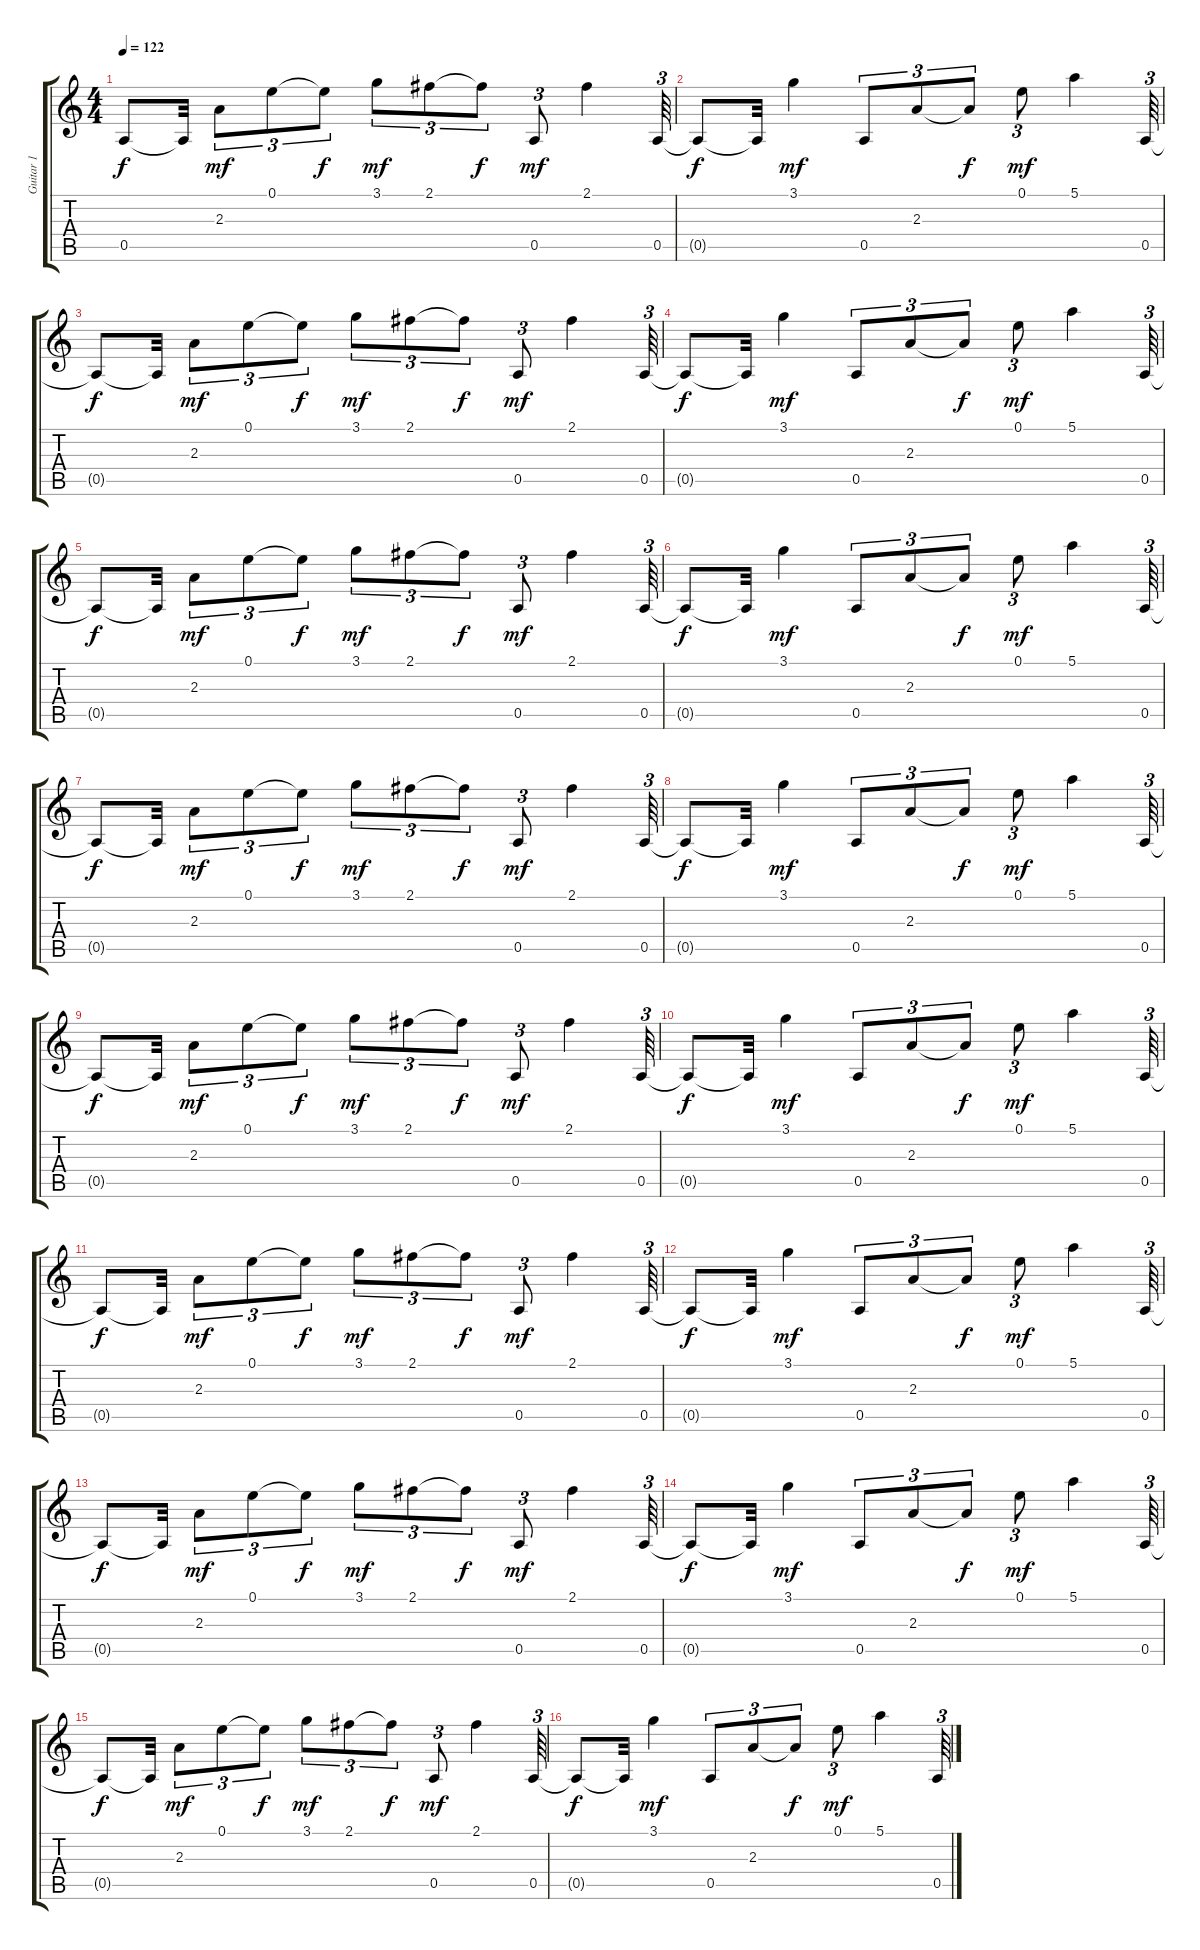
\track ("Guitar 1" "Guitar 1") {instrument distortionguitar}
\staff {score tabs}
\tuning (E4 B3 G3 D3 A2 E2) {hide}
\ts (4 4)
\tempo 122
\clef g2
\ks c
0.5{t}.8{dy f} 0.5{t}.32 2.3.8{tu (3 2) dy mf} 0.1.8{tu (3 2)} 0.1{t}.8{tu (3 2) dy f} 3.1.8{tu (3 2) dy mf} 2.1.8{tu (3 2)} 2.1{t}.8{tu (3 2) dy f} 0.5.8{tu (3 2) dy mf} 2.1.4 0.5.64{tu (3 2)} |
0.5{t}.8{dy f} 0.5{t}.32 3.1.4{dy mf} 0.5.8{tu (3 2)} 2.3.8{tu (3 2)} 2.3{t}.8{tu (3 2) dy f} 0.1.8{tu (3 2) dy mf} 5.1.4 0.5.64{tu (3 2)} |
0.5{t}.8{dy f} 0.5{t}.32 2.3.8{tu (3 2) dy mf} 0.1.8{tu (3 2)} 0.1{t}.8{tu (3 2) dy f} 3.1.8{tu (3 2) dy mf} 2.1.8{tu (3 2)} 2.1{t}.8{tu (3 2) dy f} 0.5.8{tu (3 2) dy mf} 2.1.4 0.5.64{tu (3 2)} |
0.5{t}.8{dy f} 0.5{t}.32 3.1.4{dy mf} 0.5.8{tu (3 2)} 2.3.8{tu (3 2)} 2.3{t}.8{tu (3 2) dy f} 0.1.8{tu (3 2) dy mf} 5.1.4 0.5.64{tu (3 2)} |
0.5{t}.8{dy f} 0.5{t}.32 2.3.8{tu (3 2) dy mf} 0.1.8{tu (3 2)} 0.1{t}.8{tu (3 2) dy f} 3.1.8{tu (3 2) dy mf} 2.1.8{tu (3 2)} 2.1{t}.8{tu (3 2) dy f} 0.5.8{tu (3 2) dy mf} 2.1.4 0.5.64{tu (3 2)} |
0.5{t}.8{dy f} 0.5{t}.32 3.1.4{dy mf} 0.5.8{tu (3 2)} 2.3.8{tu (3 2)} 2.3{t}.8{tu (3 2) dy f} 0.1.8{tu (3 2) dy mf} 5.1.4 0.5.64{tu (3 2)} |
0.5{t}.8{dy f} 0.5{t}.32 2.3.8{tu (3 2) dy mf} 0.1.8{tu (3 2)} 0.1{t}.8{tu (3 2) dy f} 3.1.8{tu (3 2) dy mf} 2.1.8{tu (3 2)} 2.1{t}.8{tu (3 2) dy f} 0.5.8{tu (3 2) dy mf} 2.1.4 0.5.64{tu (3 2)} |
0.5{t}.8{dy f} 0.5{t}.32 3.1.4{dy mf} 0.5.8{tu (3 2)} 2.3.8{tu (3 2)} 2.3{t}.8{tu (3 2) dy f} 0.1.8{tu (3 2) dy mf} 5.1.4 0.5.64{tu (3 2)} |
0.5{t}.8{dy f} 0.5{t}.32 2.3.8{tu (3 2) dy mf} 0.1.8{tu (3 2)} 0.1{t}.8{tu (3 2) dy f} 3.1.8{tu (3 2) dy mf} 2.1.8{tu (3 2)} 2.1{t}.8{tu (3 2) dy f} 0.5.8{tu (3 2) dy mf} 2.1.4 0.5.64{tu (3 2)} |
0.5{t}.8{dy f} 0.5{t}.32 3.1.4{dy mf} 0.5.8{tu (3 2)} 2.3.8{tu (3 2)} 2.3{t}.8{tu (3 2) dy f} 0.1.8{tu (3 2) dy mf} 5.1.4 0.5.64{tu (3 2)} |
0.5{t}.8{dy f} 0.5{t}.32 2.3.8{tu (3 2) dy mf} 0.1.8{tu (3 2)} 0.1{t}.8{tu (3 2) dy f} 3.1.8{tu (3 2) dy mf} 2.1.8{tu (3 2)} 2.1{t}.8{tu (3 2) dy f} 0.5.8{tu (3 2) dy mf} 2.1.4 0.5.64{tu (3 2)} |
0.5{t}.8{dy f} 0.5{t}.32 3.1.4{dy mf} 0.5.8{tu (3 2)} 2.3.8{tu (3 2)} 2.3{t}.8{tu (3 2) dy f} 0.1.8{tu (3 2) dy mf} 5.1.4 0.5.64{tu (3 2)} |
0.5{t}.8{dy f} 0.5{t}.32 2.3.8{tu (3 2) dy mf} 0.1.8{tu (3 2)} 0.1{t}.8{tu (3 2) dy f} 3.1.8{tu (3 2) dy mf} 2.1.8{tu (3 2)} 2.1{t}.8{tu (3 2) dy f} 0.5.8{tu (3 2) dy mf} 2.1.4 0.5.64{tu (3 2)} |
0.5{t}.8{dy f} 0.5{t}.32 3.1.4{dy mf} 0.5.8{tu (3 2)} 2.3.8{tu (3 2)} 2.3{t}.8{tu (3 2) dy f} 0.1.8{tu (3 2) dy mf} 5.1.4 0.5.64{tu (3 2)} |
0.5{t}.8{dy f} 0.5{t}.32 2.3.8{tu (3 2) dy mf} 0.1.8{tu (3 2)} 0.1{t}.8{tu (3 2) dy f} 3.1.8{tu (3 2) dy mf} 2.1.8{tu (3 2)} 2.1{t}.8{tu (3 2) dy f} 0.5.8{tu (3 2) dy mf} 2.1.4 0.5.64{tu (3 2)} |
0.5{t}.8{dy f} 0.5{t}.32 3.1.4{dy mf} 0.5.8{tu (3 2)} 2.3.8{tu (3 2)} 2.3{t}.8{tu (3 2) dy f} 0.1.8{tu (3 2) dy mf} 5.1.4 0.5.64{tu (3 2)}
